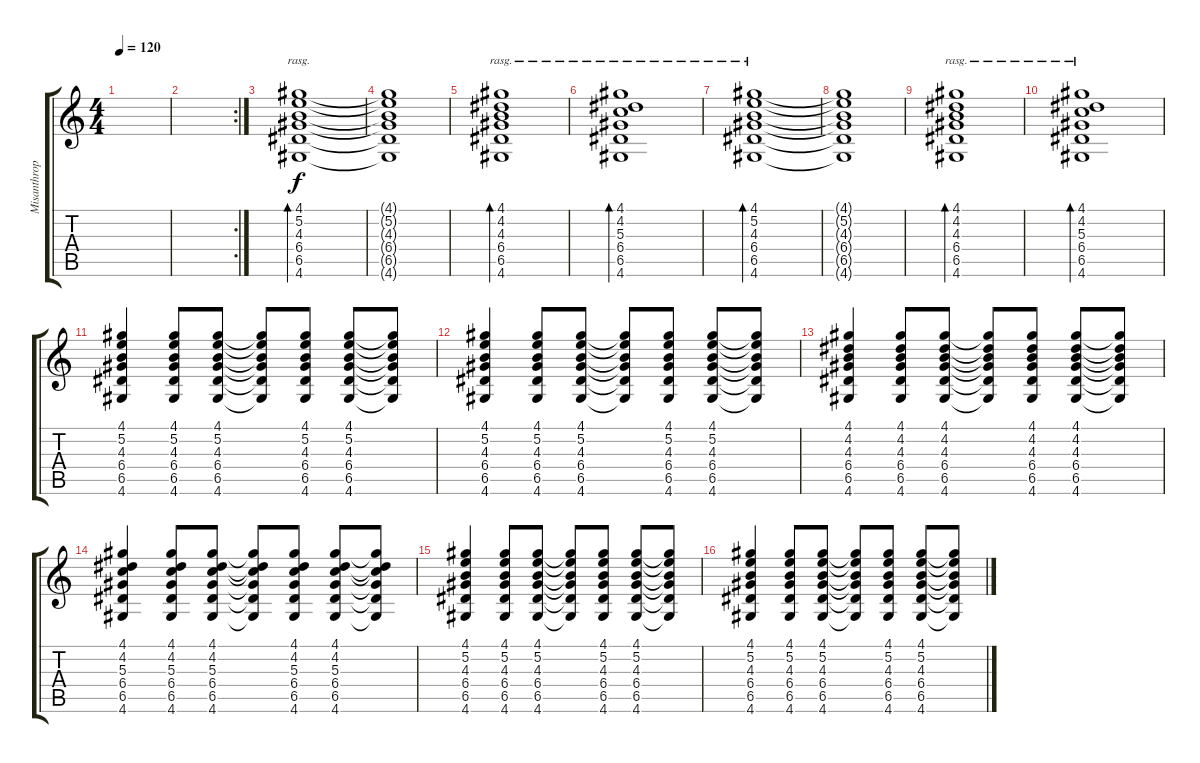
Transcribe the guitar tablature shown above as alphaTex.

\track ("Misanthropy Chords" "Misanthrop") {instrument distortionguitar}
\staff {score tabs}
\tuning (E4 B3 G3 D3 A2 E2) {hide}
\ts (4 4)
\tempo 120
\clef g2
\ks c
|
\rc 2
|
(4.1 5.2 4.3 6.4 6.5 4.6).1{bd 480 rasg ii} |
(4.1{t} 5.2{t} 4.3{t} 6.4{t} 6.5{t} 4.6{t}).1 |
(4.1 4.2 4.3 6.4 6.5 4.6).1{bd 480 rasg ii} |
(4.1 4.2 5.3 6.4 6.5 4.6).1{bd 480 rasg ii} |
(4.1 5.2 4.3 6.4 6.5 4.6).1{bd 480 rasg ii} |
(4.1{t} 5.2{t} 4.3{t} 6.4{t} 6.5{t} 4.6{t}).1 |
(4.1 4.2 4.3 6.4 6.5 4.6).1{bd 480 rasg ii} |
(4.1 4.2 5.3 6.4 6.5 4.6).1{bd 480 rasg ii} |
(4.1 5.2 4.3 6.4 6.5 4.6).4 (4.1 5.2 4.3 6.4 6.5 4.6).8 (4.1 5.2 4.3 6.4 6.5 4.6).8 (4.1{t} 5.2{t} 4.3{t} 6.4{t} 6.5{t} 4.6{t}).8 (4.1 5.2 4.3 6.4 6.5 4.6).8 (4.1 5.2 4.3 6.4 6.5 4.6).8 (4.1{t} 5.2{t} 4.3{t} 6.4{t} 6.5{t} 4.6{t}).8 |
(4.1 5.2 4.3 6.4 6.5 4.6).4 (4.1 5.2 4.3 6.4 6.5 4.6).8 (4.1 5.2 4.3 6.4 6.5 4.6).8 (4.1{t} 5.2{t} 4.3{t} 6.4{t} 6.5{t} 4.6{t}).8 (4.1 5.2 4.3 6.4 6.5 4.6).8 (4.1 5.2 4.3 6.4 6.5 4.6).8 (4.1{t} 5.2{t} 4.3{t} 6.4{t} 6.5{t} 4.6{t}).8 |
(4.1 4.2 4.3 6.4 6.5 4.6).4 (4.1 4.2 4.3 6.4 6.5 4.6).8 (4.1 4.2 4.3 6.4 6.5 4.6).8 (4.1{t} 4.2{t} 4.3{t} 6.4{t} 6.5{t} 4.6{t}).8 (4.1 4.2 4.3 6.4 6.5 4.6).8 (4.1 4.2 4.3 6.4 6.5 4.6).8 (4.1{t} 4.2{t} 4.3{t} 6.4{t} 6.5{t} 4.6{t}).8 |
(4.1 4.2 5.3 6.4 6.5 4.6).4 (4.1 4.2 5.3 6.4 6.5 4.6).8 (4.1 4.2 5.3 6.4 6.5 4.6).8 (4.1{t} 4.2{t} 5.3{t} 6.4{t} 6.5{t} 4.6{t}).8 (4.1 4.2 5.3 6.4 6.5 4.6).8 (4.1 4.2 5.3 6.4 6.5 4.6).8 (4.1{t} 4.2{t} 5.3{t} 6.4{t} 6.5{t} 4.6{t}).8 |
(4.1 5.2 4.3 6.4 6.5 4.6).4 (4.1 5.2 4.3 6.4 6.5 4.6).8 (4.1 5.2 4.3 6.4 6.5 4.6).8 (4.1{t} 5.2{t} 4.3{t} 6.4{t} 6.5{t} 4.6{t}).8 (4.1 5.2 4.3 6.4 6.5 4.6).8 (4.1 5.2 4.3 6.4 6.5 4.6).8 (4.1{t} 5.2{t} 4.3{t} 6.4{t} 6.5{t} 4.6{t}).8 |
(4.1 5.2 4.3 6.4 6.5 4.6).4 (4.1 5.2 4.3 6.4 6.5 4.6).8 (4.1 5.2 4.3 6.4 6.5 4.6).8 (4.1{t} 5.2{t} 4.3{t} 6.4{t} 6.5{t} 4.6{t}).8 (4.1 5.2 4.3 6.4 6.5 4.6).8 (4.1 5.2 4.3 6.4 6.5 4.6).8 (4.1{t} 5.2{t} 4.3{t} 6.4{t} 6.5{t} 4.6{t}).8
